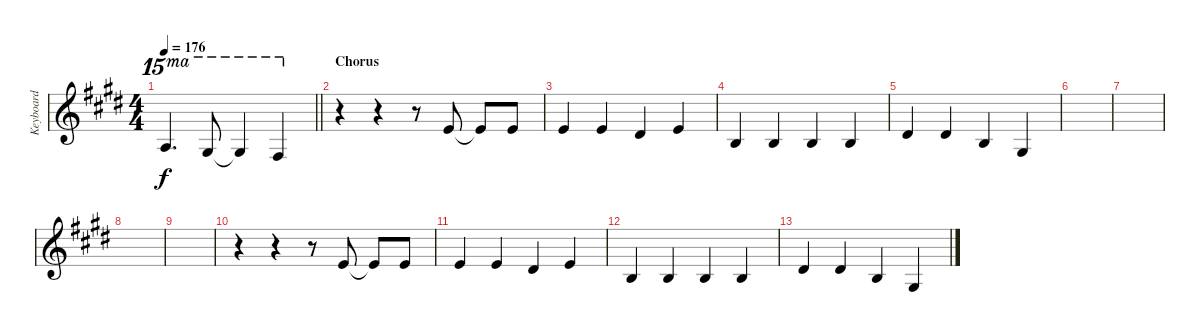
\track ("Keyboard" "Keyboard") {instrument vibraphone}
\staff {score}
\tuning (E4 B3 G3 D3 A2 E2) {hide}
\ts (4 4)
\tempo 176
\clef g2
\barLineRight lightlight
\ks e
22.2.4{d ot 15ma dy f} 16.1.8{ot 15ma} 16.1{t}.4{ot 15ma} 14.1.4{ot 15ma} |
\section ("" "Chorus")
r.4{volume 13 instrument vibraphone} r.4 r.8 0.1.8 0.1{t}.8 0.1.8 |
0.1.4 0.1.4 4.2.4 0.1.4 |
9.4.4 0.2.4 0.2.4 0.2.4 |
4.2.4 4.2.4 0.2.4 1.3.4 |
|
|
|
|
r.4 r.4 r.8 0.1.8 0.1{t}.8 0.1.8 |
0.1.4 0.1.4 4.2.4 0.1.4 |
9.4.4 0.2.4 0.2.4 0.2.4 |
4.2.4 4.2.4 0.2.4 1.3.4
